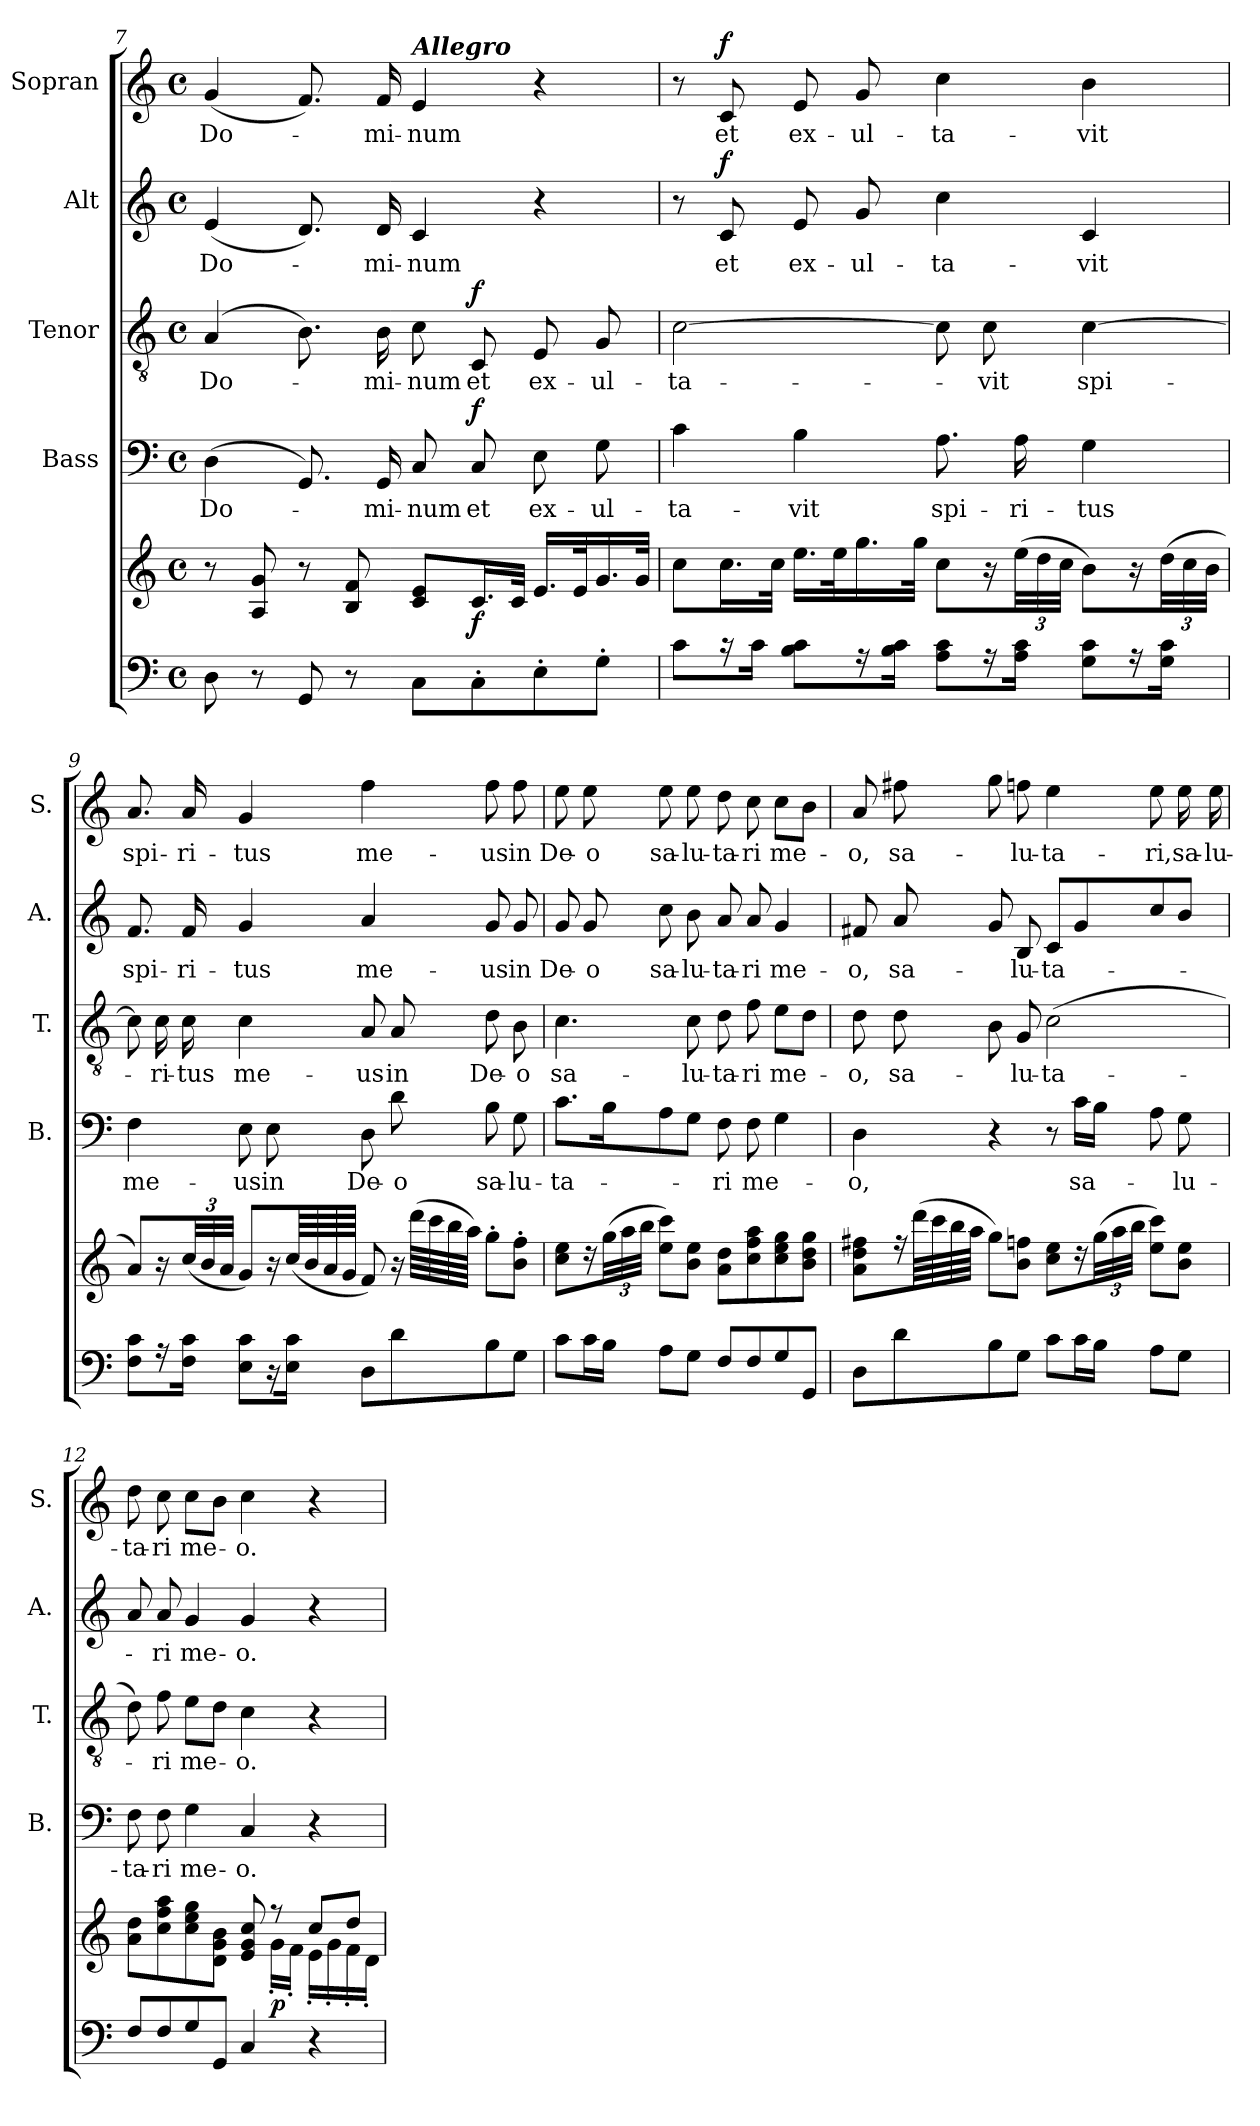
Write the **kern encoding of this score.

**kern	**kern	**dynam	**kern	**text	**dynam	**kern	**text	**dynam	**kern	**text	**dynam	**kern	**text	**dynam
*part5	*part5	*part5	*part4	*part4	*part4	*part3	*part3	*part3	*part2	*part2	*part2	*part1	*part1	*part1
*staff6	*staff5	*staff5/6	*staff4	*staff4	*staff4	*staff3	*staff3	*staff3	*staff2	*staff2	*staff2	*staff1	*staff1	*staff1
*	*	*	*I"Bass	*	*	*I"Tenor	*	*	*I"Alt	*	*	*I"Sopran	*	*
*	*	*	*I'B.	*	*	*I'T.	*	*	*I'A.	*	*	*I'S.	*	*
*clefF4	*clefG2	*	*clefF4	*	*	*clefGv2	*	*	*clefG2	*	*	*clefG2	*	*
*k[]	*k[]	*	*k[]	*	*	*k[]	*	*	*k[]	*	*	*k[]	*	*
*C:	*C:	*	*C:	*	*	*C:	*	*	*C:	*	*	*C:	*	*
*M4/4	*M4/4	*	*M4/4	*	*	*M4/4	*	*	*M4/4	*	*	*M4/4	*	*
*met(c)	*met(c)	*	*met(c)	*	*	*met(c)	*	*	*met(c)	*	*	*met(c)	*	*
=7	=7	=7	=7	=7	=7	=7	=7	=7	=7	=7	=7	=7	=7	=7
!	!	!	!	!LO:LY:b	!	!	!LO:LY:b	!	!	!LO:LY:b	!	!	!LO:LY:b	!
8D\	8r	.	(>4D\	Do-	.	(4A/	Do-	.	(<4e/	Do-	.	(<4g/	Do-	.
8r	8A/ 8g/	.	.	.	.	.	.	.	.	.	.	.	.	.
8GG/	8r	.	8.GG/)	.	.	8.B\)	.	.	8.d/)	.	.	8.f/)	.	.
8r	8B/ 8f/	.	.	.	.	.	.	.	.	.	.	.	.	.
!	!	!	!	!LO:LY:b	!	!	!LO:LY:b	!	!	!LO:LY:b	!	!	!LO:LY:b	!
.	.	.	16GG/	-mi-	.	16B\	-mi-	.	16d/	-mi-	.	16f/	-mi-	.
!	!	!	!	!	!	!	!	!	!	!	!	!LO:TX:a:Bi:t=Allegro	!	!
!	!	!	!	!LO:LY:b	!	!	!LO:LY:b	!	!	!LO:LY:b	!	!	!LO:LY:b	!
8C\L	8c/ 8e/L	.	8C/	-num	.	8c\	-num	.	4c/	-num	.	4e/	-num	.
!	!	!LO:DY:b	!	!LO:LY:b	!LO:DY:a	!	!LO:LY:b	!LO:DY:a	!	!	!	!	!	!
8C'>\	16.c/L	f	8C/	et	f	8C/	et	f	.	.	.	.	.	.
.	32c/JJk	.	.	.	.	.	.	.	.	.	.	.	.	.
!	!	!	!	!LO:LY:b	!	!	!LO:LY:b	!	!	!	!	!	!	!
8E'>\	16.e/LL	.	8E\	ex-	.	8E/	ex-	.	4r	.	.	4r	.	.
.	32e/k	.	.	.	.	.	.	.	.	.	.	.	.	.
!	!	!	!	!LO:LY:b	!	!	!LO:LY:b	!	!	!	!	!	!	!
8G'>\J	16.g/	.	8G\	-ul-	.	8G/	-ul-	.	.	.	.	.	.	.
.	32g/JJk	.	.	.	.	.	.	.	.	.	.	.	.	.
=8	=8	=8	=8	=8	=8	=8	=8	=8	=8	=8	=8	=8	=8	=8
!	!	!	!	!LO:LY:b	!	!	!LO:LY:b	!	!	!	!	!	!	!
8c\L	8cc\L	.	4c\	-ta-	.	[2c\	-ta-	.	8r	.	.	8r	.	.
!	!	!	!	!	!	!	!	!	!	!LO:LY:b	!LO:DY:a	!	!LO:LY:b	!LO:DY:a
16r	16.cc\L	.	.	.	.	.	.	.	8c/	et	f	8c/	et	f
16c\Jk	.	.	.	.	.	.	.	.	.	.	.	.	.	.
.	32cc\JJk	.	.	.	.	.	.	.	.	.	.	.	.	.
!	!	!	!	!LO:LY:b	!	!	!	!	!	!LO:LY:b	!	!	!LO:LY:b	!
8B\ 8c\L	16.ee\LL	.	4B\	-vit	.	.	.	.	8e/	ex-	.	8e/	ex-	.
.	32ee\k	.	.	.	.	.	.	.	.	.	.	.	.	.
!	!	!	!	!	!	!	!	!	!	!LO:LY:b	!	!	!LO:LY:b	!
16r	16.gg\	.	.	.	.	.	.	.	8g/	-ul-	.	8g/	-ul-	.
16B\ 16c\Jk	.	.	.	.	.	.	.	.	.	.	.	.	.	.
.	32gg\JJk	.	.	.	.	.	.	.	.	.	.	.	.	.
!	!	!	!	!LO:LY:b	!	!	!	!	!	!LO:LY:b	!	!	!LO:LY:b	!
8A\ 8c\L	8cc\L	.	8.A\	spi-	.	8c\]	.	.	4cc\	-ta-	.	4cc\	-ta-	.
!	!	!	!	!	!	!	!LO:LY:b	!	!	!	!	!	!	!
16r	16r	.	.	.	.	8c\	-vit	.	.	.	.	.	.	.
!	!	!	!	!LO:LY:b	!	!	!	!	!	!	!	!	!	!
16A\ 16c\Jk	(>48ee\LL	.	16A\	-ri-	.	.	.	.	.	.	.	.	.	.
.	48dd\	.	.	.	.	.	.	.	.	.	.	.	.	.
.	48cc\JJJ	.	.	.	.	.	.	.	.	.	.	.	.	.
!	!	!	!	!LO:LY:b	!	!	!LO:LY:b	!	!	!LO:LY:b	!	!	!LO:LY:b	!
8G\ 8c\L	8b\L)	.	4G\	-tus	.	[4c\	spi-	.	4c/	-vit	.	4b\	-vit	.
16r	16r	.	.	.	.	.	.	.	.	.	.	.	.	.
16G\ 16c\Jk	(>48dd\LL	.	.	.	.	.	.	.	.	.	.	.	.	.
.	48cc\	.	.	.	.	.	.	.	.	.	.	.	.	.
.	48b\JJJ	.	.	.	.	.	.	.	.	.	.	.	.	.
!!LO:LB:g=z
=9	=9	=9	=9	=9	=9	=9	=9	=9	=9	=9	=9	=9	=9	=9
!	!	!	!	!LO:LY:b	!	!	!	!	!	!LO:LY:b	!	!	!LO:LY:b	!
8F\ 8c\L	8a/L)	.	4F\	me-	.	8c\]	.	.	8.f/	spi-	.	8.a/	spi-	.
!	!	!	!	!	!	!	!LO:LY:b	!	!	!	!	!	!	!
16r	16r	.	.	.	.	16c\	-ri-	.	.	.	.	.	.	.
!	!	!	!	!	!	!	!LO:LY:b	!	!	!LO:LY:b	!	!	!LO:LY:b	!
16F\ 16c\Jk	(<48cc/LL	.	.	.	.	16c\	-tus	.	16f/	-ri-	.	16a/	-ri-	.
.	48b/	.	.	.	.	.	.	.	.	.	.	.	.	.
.	48a/JJJ	.	.	.	.	.	.	.	.	.	.	.	.	.
!	!	!	!	!LO:LY:b	!	!	!LO:LY:b	!	!	!LO:LY:b	!	!	!LO:LY:b	!
8E\ 8c\L	8g/L)	.	8E\	-us	.	4c\	me-	.	4g/	-tus	.	4g/	-tus	.
!	!	!	!	!LO:LY:b	!	!	!	!	!	!	!	!	!	!
16r	16r	.	8E\	in	.	.	.	.	.	.	.	.	.	.
16E\ 16c\Jk	(<64cc/LLL	.	.	.	.	.	.	.	.	.	.	.	.	.
.	64b/	.	.	.	.	.	.	.	.	.	.	.	.	.
.	64a/	.	.	.	.	.	.	.	.	.	.	.	.	.
.	64g/JJJJ	.	.	.	.	.	.	.	.	.	.	.	.	.
!	!	!	!	!LO:LY:b	!	!	!LO:LY:b	!	!	!LO:LY:b	!	!	!LO:LY:b	!
8D\L	8f/)	.	8D\	De-	.	8A/	-us	.	4a/	me-	.	4ff\	me-	.
!	!	!	!	!LO:LY:b	!	!	!LO:LY:b	!	!	!	!	!	!	!
8d\	16r	.	8d\	-o	.	8A/	in	.	.	.	.	.	.	.
.	(>64ddd\LLLL	.	.	.	.	.	.	.	.	.	.	.	.	.
.	64ccc\	.	.	.	.	.	.	.	.	.	.	.	.	.
.	64bb\	.	.	.	.	.	.	.	.	.	.	.	.	.
.	64aa\JJJJ)	.	.	.	.	.	.	.	.	.	.	.	.	.
!	!	!	!	!LO:LY:b	!	!	!LO:LY:b	!	!	!LO:LY:b	!	!	!LO:LY:b	!
8B\	8gg'>\L	.	8B\	sa-	.	8d\	De-	.	8g/	-us	.	8ff\	-us	.
!	!	!	!	!LO:LY:b	!	!	!LO:LY:b	!	!	!LO:LY:b	!	!	!LO:LY:b	!
8G\J	8b\'> 8ff\'>J	.	8G\	-lu-	.	8B\	-o	.	8g/	in	.	8ff\	in	.
=10	=10	=10	=10	=10	=10	=10	=10	=10	=10	=10	=10	=10	=10	=10
!	!	!	!	!LO:LY:b	!	!	!LO:LY:b	!	!	!LO:LY:b	!	!	!LO:LY:b	!
8c\L	8cc\ 8ee\L	.	8.c\L	-ta-	.	4.c\	sa-	.	8g/	De-	.	8ee\	De-	.
!	!	!	!	!	!	!	!	!	!	!LO:LY:b	!	!	!LO:LY:b	!
16c\L	16r	.	.	.	.	.	.	.	8g/	-o	.	8ee\	-o	.
16B\JJ	(>48gg\LL	.	16B\k	.	.	.	.	.	.	.	.	.	.	.
.	48aa\	.	.	.	.	.	.	.	.	.	.	.	.	.
.	48bb\JJJ	.	.	.	.	.	.	.	.	.	.	.	.	.
!	!	!	!	!	!	!	!	!	!	!LO:LY:b	!	!	!LO:LY:b	!
8A\L	8ee\ 8ccc\L)	.	8A\	.	.	.	.	.	8cc\	sa-	.	8ee\	sa-	.
!	!	!	!	!	!	!	!LO:LY:b	!	!	!LO:LY:b	!	!	!LO:LY:b	!
8G\J	8b\ 8ee\J	.	8G\J	.	.	8c\	-lu-	.	8b\	-lu-	.	8ee\	-lu-	.
!	!	!	!	!LO:LY:b	!	!	!LO:LY:b	!	!	!LO:LY:b	!	!	!LO:LY:b	!
8F/L	8a\ 8dd\L	.	8F\	-ri	.	8d\	-ta-	.	8a/	-ta-	.	8dd\	-ta-	.
!	!	!	!	!LO:LY:b	!	!	!LO:LY:b	!	!	!LO:LY:b	!	!	!LO:LY:b	!
8F/	8cc\ 8ff\ 8aa\	.	8F\	me-	.	8f\	-ri	.	8a/	-ri	.	8cc\	-ri	.
!	!	!	!	!	!	!	!LO:LY:b	!	!	!LO:LY:b	!	!	!LO:LY:b	!
8G/	8cc\ 8ee\ 8gg\	.	4G\	.	.	8e\L	me-	.	4g/	me-	.	8cc\L	me-	.
8GG/J	8b\ 8dd\ 8gg\J	.	.	.	.	8d\J	.	.	.	.	.	8b\J	.	.
!!LO:PB:g=z
=11	=11	=11	=11	=11	=11	=11	=11	=11	=11	=11	=11	=11	=11	=11
!	!	!	!	!LO:LY:b	!	!	!LO:LY:b	!	!	!LO:LY:b	!	!	!LO:LY:b	!
8D\L	8a\ 8dd\ 8ff#X\L	.	4D\	-o,	.	8d\	-o,	.	8f#X/	-o,	.	8a/	-o,	.
!	!	!	!	!	!	!	!LO:LY:b	!	!	!LO:LY:b	!	!	!LO:LY:b	!
8d\	16r	.	.	.	.	8d\	sa-	.	8a/	sa-	.	8ff#X\	sa-	.
.	(>64ddd\LLL	.	.	.	.	.	.	.	.	.	.	.	.	.
.	64ccc\	.	.	.	.	.	.	.	.	.	.	.	.	.
.	64bb\	.	.	.	.	.	.	.	.	.	.	.	.	.
.	64aa\JJJJ	.	.	.	.	.	.	.	.	.	.	.	.	.
8B\	8gg\L)	.	4r	.	.	8B\	.	.	8g/	.	.	8gg\	.	.
!	!	!	!	!	!	!	!LO:LY:b	!	!	!LO:LY:b	!	!	!LO:LY:b	!
8G\J	8b\ 8ffn\J	.	.	.	.	8G/	-lu-	.	8B/	-lu-	.	8ffn\	-lu-	.
!	!	!	!	!	!	!	!LO:LY:b	!	!	!LO:LY:b	!	!	!LO:LY:b	!
8c\L	8cc\ 8ee\L	.	8r	.	.	(>2c\	-ta-	.	8c/L	-ta-	.	4ee\	-ta-	.
!	!	!	!	!LO:LY:b	!	!	!	!	!	!	!	!	!	!
16c\L	16r	.	16c\LL	sa-	.	.	.	.	8g/	.	.	.	.	.
16B\JJ	(>48gg\LL	.	16B\JJ	.	.	.	.	.	.	.	.	.	.	.
.	48aa\	.	.	.	.	.	.	.	.	.	.	.	.	.
.	48bb\JJJ	.	.	.	.	.	.	.	.	.	.	.	.	.
!	!	!	!	!	!	!	!	!	!	!	!	!	!LO:LY:b	!
8A\L	8ee\ 8ccc\L)	.	8A\	.	.	.	.	.	8cc/	.	.	8ee\	-ri,	.
!	!	!	!	!LO:LY:b	!	!	!	!	!	!	!	!	!LO:LY:b	!
8G\J	8b\ 8ee\J	.	8G\	-lu-	.	.	.	.	8b/J	.	.	16ee\	sa-	.
!	!	!	!	!	!	!	!	!	!	!	!	!	!LO:LY:b	!
.	.	.	.	.	.	.	.	.	.	.	.	16ee\	-lu-	.
=12	=12	=12	=12	=12	=12	=12	=12	=12	=12	=12	=12	=12	=12	=12
*	*^	*	*	*	*	*	*	*	*	*	*	*	*	*
!	!	!	!	!	!LO:LY:b	!	!	!	!	!	!	!	!	!LO:LY:b	!
8F/L	8a\ 8dd\L	2ryy	.	8F\	-ta-	.	8d\)	.	.	8a/	.	.	8dd\	-ta-	.
!	!	!	!	!	!LO:LY:b	!	!	!LO:LY:b	!	!	!LO:LY:b	!	!	!LO:LY:b	!
8F/	8cc\ 8ff\ 8aa\	.	.	8F\	-ri	.	8f\	-ri	.	8a/	-ri	.	8cc\	-ri	.
!	!	!	!	!	!LO:LY:b	!	!	!LO:LY:b	!	!	!LO:LY:b	!	!	!LO:LY:b	!
8G/	8cc\ 8ee\ 8gg\	.	.	4G\	me-	.	8e\L	me-	.	4g/	me-	.	8cc\L	me-	.
8GG/J	8d\ 8g\ 8b\J	.	.	.	.	.	8d\J	.	.	.	.	.	8b\J	.	.
!	!	!	!	!	!LO:LY:b	!	!	!LO:LY:b	!	!	!LO:LY:b	!	!	!LO:LY:b	!
4C/	8e/ 8g/ 8cc/	8ryy	.	4C/	-o.	.	4c\	-o.	.	4g/	-o.	.	4cc\	-o.	.
!	!	!	!LO:DY:b	!	!	!	!	!	!	!	!	!	!	!	!
.	8ree	16g'<\LL	p	.	.	.	.	.	.	.	.	.	.	.	.
.	.	16f'<\JJ	.	.	.	.	.	.	.	.	.	.	.	.	.
4r	8cc/L	16e'<\LL	.	4r	.	.	4r	.	.	4r	.	.	4r	.	.
.	.	16g'<\	.	.	.	.	.	.	.	.	.	.	.	.	.
.	8dd/J	16f'<\	.	.	.	.	.	.	.	.	.	.	.	.	.
.	.	16d'<\JJ	.	.	.	.	.	.	.	.	.	.	.	.	.
*	*v	*v	*	*	*	*	*	*	*	*	*	*	*	*	*
=	=	=	=	=	=	=	=	=	=	=	=	=	=	=
*-	*-	*-	*-	*-	*-	*-	*-	*-	*-	*-	*-	*-	*-	*-
